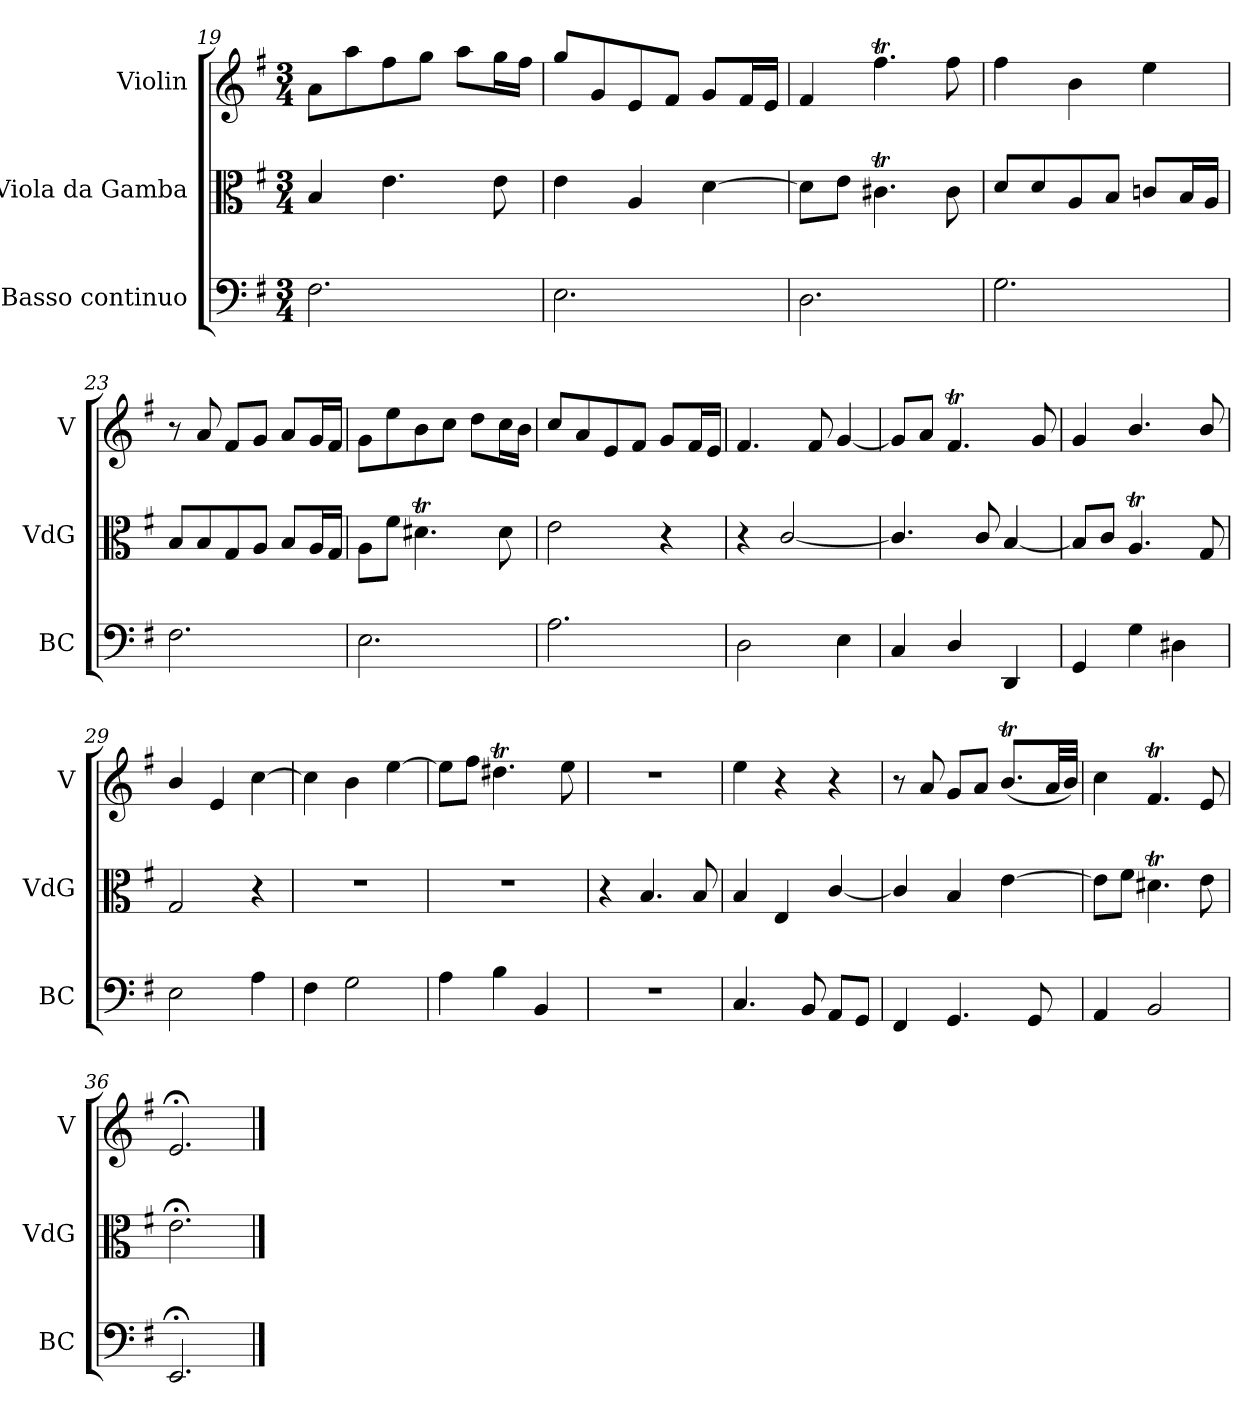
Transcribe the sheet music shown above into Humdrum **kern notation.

**kern	**kern	**kern
*part3	*part2	*part1
*staff3	*staff2	*staff1
*I"Basso continuo	*I"Viola da Gamba	*I"Violin
*I'BC	*I'VdG	*I'V
!!LO:LB:g=z
*clefF4	*clefC3	*clefG2
*k[f#]	*k[f#]	*k[f#]
*e:	*e:	*e:
*M3/4	*M3/4	*M3/4
=19	=19	=19
2.F#\	4B/	8a\L
.	.	8aa\
.	4.e\	8ff#\
.	.	8gg\J
.	.	8aa\L
.	8e\	16gg\L
.	.	16ff#\JJ
=20	=20	=20
2.E\	4e\	8gg/L
.	.	8g/
.	4A/	8e/
.	.	8f#/J
.	[>4d\	8g/L
.	.	16f#/L
.	.	16e/JJ
=21	=21	=21
2.D\	8d\L]	4f#/
.	8e\J	.
.	4.c#Xt\	4.ff#t\
.	8c#\	8ff#\
=22	=22	=22
2.G\	8d/L	4ff#\
.	8d/	.
.	8A/	4b\
.	8B/J	.
.	8cn/L	4ee\
.	16B/L	.
.	16A/JJ	.
=23	=23	=23
2.F#\	8B/L	8r
.	8B/	8a/
.	8G/	8f#/L
.	8A/J	8g/J
.	8B/L	8a/L
.	16A/L	16g/L
.	16G/JJ	16f#/JJ
=24	=24	=24
2.E\	8A\L	8g\L
.	8f#\J	8ee\
.	4.d#Xt\	8b\
.	.	8cc\J
.	.	8dd\L
.	8d#\	16cc\L
.	.	16b\JJ
!!LO:PB:g=z
=25	=25	=25
2.A\	2e\	8cc/L
.	.	8a/
.	.	8e/
.	.	8f#/J
.	4r	8g/L
.	.	16f#/L
.	.	16e/JJ
=26	=26	=26
2D\	4r	4.f#/
.	[<2c/	.
.	.	8f#/
4E\	.	[<4g/
=27	=27	=27
4C/	4.c/]	8g/L]
.	.	8a/J
4D/	.	4.f#t/
.	8c/	.
4DD/	[<4B/	.
.	.	8g/
=28	=28	=28
4GG/	8B/L]	4g/
.	8c/J	.
4G\	4.AT/	4.b/
4D#X\	.	.
.	8G/	8b/
=29	=29	=29
2E\	2G/	4b/
.	.	4e/
4A\	4r	[>4cc\
=30	=30	=30
4F#\	2.r	4cc\]
2G\	.	4b\
.	.	[>4ee\
!!LO:LB:g=z
=31	=31	=31
4A\	2.r	8ee\L]
.	.	8ff#\J
4B\	.	4.dd#Xt\
4BB/	.	.
.	.	8ee\
=32	=32	=32
2.r	4r	2.r
.	4.B/	.
.	8B/	.
=33	=33	=33
4.C/	4B/	4ee\
.	4E/	4r
8BB/	.	.
8AA/L	[<4c/	4r
8GG/J	.	.
=34	=34	=34
4FF#/	4c/]	8r
.	.	8a/
4.GG/	4B/	8g/L
.	.	8a/J
.	[>4e\	(8.bt/L
8GG/	.	.
.	.	32a/LL
.	.	32b/JJJ)
=35	=35	=35
4AA/	8e\L]	4cc\
.	8f#\J	.
2BB/	4.d#Xt\	4.f#t/
.	8e\	8e/
=36	=36	=36
2.EE;</	2.e;<\	2.e;</
==	==	==
*-	*-	*-
